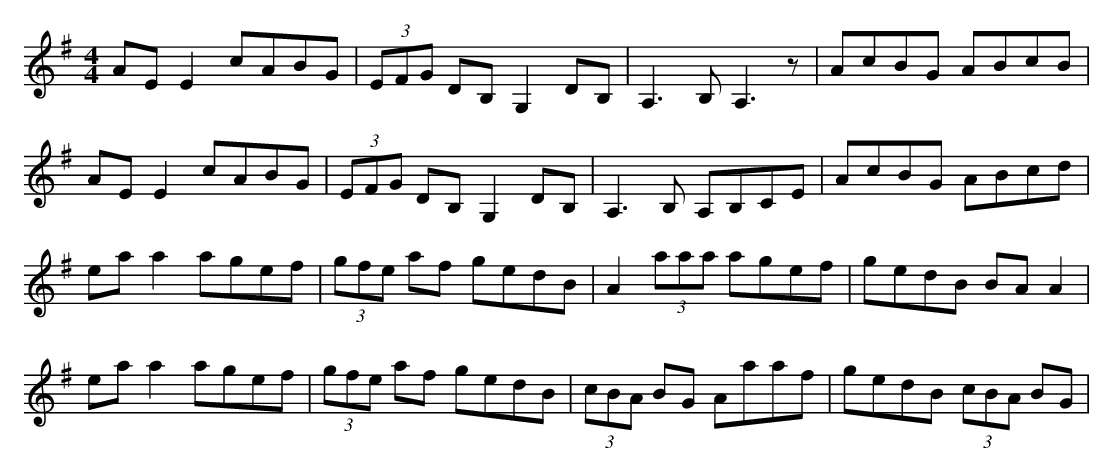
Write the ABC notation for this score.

X:1
M:4/4
K:Ador
AE E2 cABG|(3EFG DB, G,2 DB,|A,3 B, A,3 z|AcBG ABcB|
AE E2 cABG|(3EFG DB, G,2 DB,|A,3B, A,B,CE|AcBG ABcd|
ea a2 agef|(3gfe af gedB|A2 (3aaa agef|gedB BA A2|
ea a2 agef|(3gfe af gedB|(3cBA BG Aaaf|gedB (3cBA BG|
